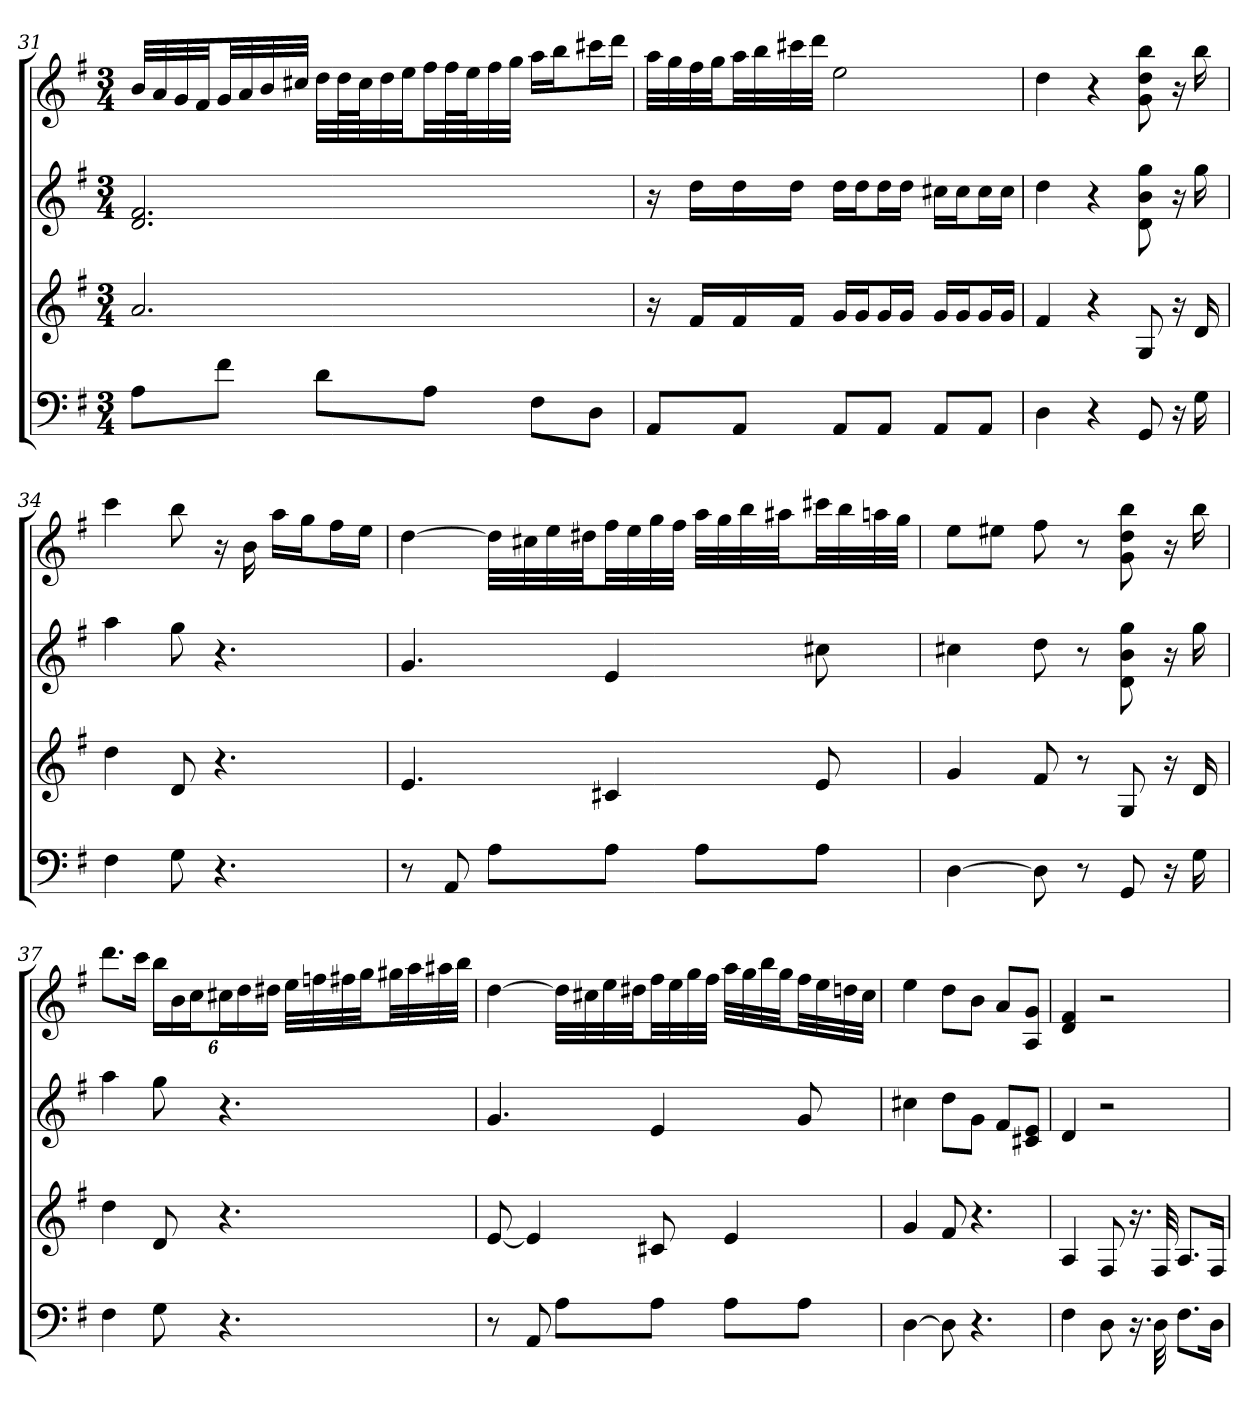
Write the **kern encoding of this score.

**kern	**kern	**kern	**kern
*part4	*part3	*part2	*part1
*staff4	*staff3	*staff2	*staff1
*k[f#]	*k[f#]	*k[f#]	*k[f#]
*G:	*G:	*G:	*G:
*M3/4	*M3/4	*M3/4	*M3/4
=31	=31	=31	=31
8AL	2.a	2.d 2.f#	32bLLL
.	.	.	32a
.	.	.	32g
.	.	.	32f#JJ
8f#J	.	.	32gLL
.	.	.	32a
.	.	.	32b
.	.	.	32cc#XJJJ
8dL	.	.	32ddLLL
.	.	.	64ddL
.	.	.	64cc#J
.	.	.	32dd
.	.	.	32eeJJ
8AJ	.	.	32ff#LL
.	.	.	64ff#L
.	.	.	64eeJ
.	.	.	32ff#
.	.	.	32ggJJJ
8F#L	.	.	16aaLL
.	.	.	16bbJ
8DJ	.	.	16ccc#XL
.	.	.	16dddJJ
=32	=32	=32	=32
8AAL	16r	16r	32aaLLL
.	.	.	32gg
.	16f#LL	16ddLL	32ff#
.	.	.	32ggJJ
8AAJ	16f#	16dd	32aaLL
.	.	.	32bb
.	16f#JJ	16ddJJ	32ccc#X
.	.	.	32dddJJJ
8AAL	16gLL	16ddLL	2ee
.	16gJ	16ddJ	.
8AAJ	16gL	16ddL	.
.	16gJJ	16ddJJ	.
8AAL	16gLL	16cc#XLL	.
.	16gJ	16cc#J	.
8AAJ	16gL	16cc#L	.
.	16gJJ	16cc#JJ	.
=33	=33	=33	=33
4D	4f#	4dd	4dd
4r	4r	4r	4r
8GG	8G	8d 8b 8gg	8g 8dd 8bb
16r	16r	16r	16r
16G	16d	16gg	16bb
=34	=34	=34	=34
4F#	4dd	4aa	4ccc
8G	8d	8gg	8bb
4.r	4.r	4.r	16r
.	.	.	16b
.	.	.	16aaLL
.	.	.	16ggJ
.	.	.	16ff#L
.	.	.	16eeJJ
=35	=35	=35	=35
8r	4.e	4.g	[4dd
8AA	.	.	.
8AL	.	.	32ddLLL]
.	.	.	32cc#X
.	.	.	32ee
.	.	.	32dd#XJJ
8AJ	4c#X	4e	32ff#LL
.	.	.	32ee
.	.	.	32gg
.	.	.	32ff#JJJ
8AL	.	.	32aaLLL
.	.	.	32gg
.	.	.	32bb
.	.	.	32aa#XJJ
8AJ	8e	8cc#X	32ccc#XLL
.	.	.	32bb
.	.	.	32aan
.	.	.	32ggJJJ
=36	=36	=36	=36
[4D	4g	4cc#X	8eeL
.	.	.	8ee#XJ
8D]	8f#	8dd	8ff#
8r	8r	8r	8r
8GG	8G	8d 8b 8gg	8g 8dd 8bb
16r	16r	16r	16r
16G	16d	16gg	16bb
=37	=37	=37	=37
4F#	4dd	4aa	8.dddL
.	.	.	16cccJk
8G	8d	8gg	24bbLL
.	.	.	24b
.	.	.	24ccJ
4.r	4.r	4.r	24cc#XL
.	.	.	24dd
.	.	.	24dd#XJJ
.	.	.	32eeLLL
.	.	.	32ffn
.	.	.	32ff#X
.	.	.	32ggJJ
.	.	.	32gg#XLL
.	.	.	32aa
.	.	.	32aa#X
.	.	.	32bbJJJ
=38	=38	=38	=38
8r	[8e	4.g	[4dd
8AA	4e]	.	.
8AL	.	.	32ddLLL]
.	.	.	32cc#X
.	.	.	32ee
.	.	.	32dd#XJJ
8AJ	8c#X	4e	32ff#LL
.	.	.	32ee
.	.	.	32gg
.	.	.	32ff#JJJ
8AL	4e	.	32aaLLL
.	.	.	32gg
.	.	.	32bb
.	.	.	32ggJJ
8AJ	.	8g	32ff#LL
.	.	.	32ee
.	.	.	32ddn
.	.	.	32cc#JJJ
=39	=39	=39	=39
[4D	4g	4cc#X	4ee
8D]	8f#	8ddL	8ddL
4.r	4.r	8gJ	8bJ
.	.	8f#L	8aL
.	.	8c#X 8eJ	8A 8gJ
=40	=40	=40	=40
4F#	4A	4d	4d 4f#
8D	8F#	2r	2r
16.r	16.r	.	.
32D	32F#	.	.
8.F#L	8.AL	.	.
16DJk	16F#Jk	.	.
=	=	=	=
*-	*-	*-	*-
